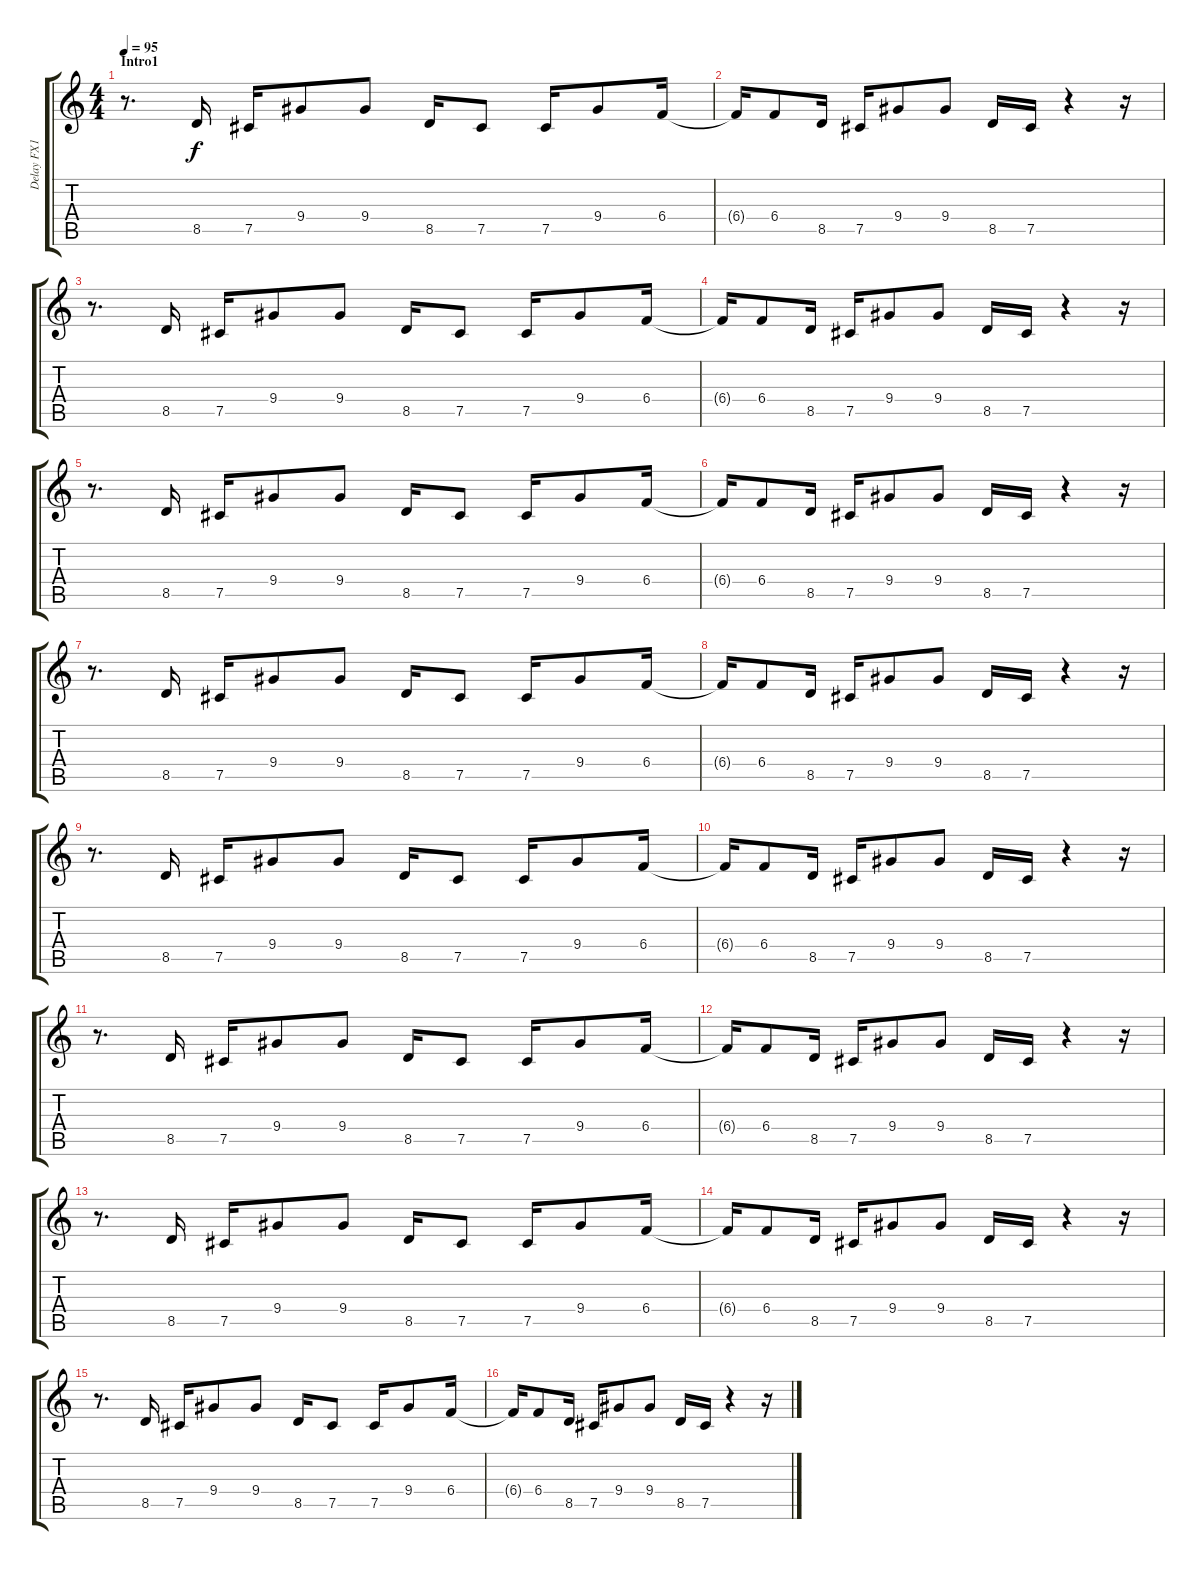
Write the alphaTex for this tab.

\track ("Delay FX1" "Delay FX1") {instrument electricguitarmuted}
\staff {score tabs}
\tuning (Db4 Ab3 E3 B2 Gb2 Db2) {hide}
\ts (4 4)
\section ("" "Intro1")
\tempo 95
\clef g2
\ks c
r.8{d dy f instrument electricguitarmuted} 8.5.16 7.5.16 9.4.8 9.4.8 8.5.16 7.5.8 7.5.16 9.4.8 6.4.16 |
6.4{t}.16 6.4.8 8.5.16 7.5.16 9.4.8 9.4.8 8.5.16 7.5.16 r.4 r.16 |
r.8{d} 8.5.16 7.5.16 9.4.8 9.4.8 8.5.16 7.5.8 7.5.16 9.4.8 6.4.16 |
6.4{t}.16 6.4.8 8.5.16 7.5.16 9.4.8 9.4.8 8.5.16 7.5.16 r.4 r.16 |
r.8{d} 8.5.16 7.5.16 9.4.8 9.4.8 8.5.16 7.5.8 7.5.16 9.4.8 6.4.16 |
6.4{t}.16 6.4.8 8.5.16 7.5.16 9.4.8 9.4.8 8.5.16 7.5.16 r.4 r.16 |
r.8{d} 8.5.16 7.5.16 9.4.8 9.4.8 8.5.16 7.5.8 7.5.16 9.4.8 6.4.16 |
6.4{t}.16 6.4.8 8.5.16 7.5.16 9.4.8 9.4.8 8.5.16 7.5.16 r.4 r.16 |
r.8{d} 8.5.16 7.5.16 9.4.8 9.4.8 8.5.16 7.5.8 7.5.16 9.4.8 6.4.16 |
6.4{t}.16 6.4.8 8.5.16 7.5.16 9.4.8 9.4.8 8.5.16 7.5.16 r.4 r.16 |
r.8{d} 8.5.16 7.5.16 9.4.8 9.4.8 8.5.16 7.5.8 7.5.16 9.4.8 6.4.16 |
6.4{t}.16 6.4.8 8.5.16 7.5.16 9.4.8 9.4.8 8.5.16 7.5.16 r.4 r.16 |
r.8{d} 8.5.16 7.5.16 9.4.8 9.4.8 8.5.16 7.5.8 7.5.16 9.4.8 6.4.16 |
6.4{t}.16 6.4.8 8.5.16 7.5.16 9.4.8 9.4.8 8.5.16 7.5.16 r.4 r.16 |
r.8{d} 8.5.16 7.5.16 9.4.8 9.4.8 8.5.16 7.5.8 7.5.16 9.4.8 6.4.16 |
6.4{t}.16 6.4.8 8.5.16 7.5.16 9.4.8 9.4.8 8.5.16 7.5.16 r.4 r.16
